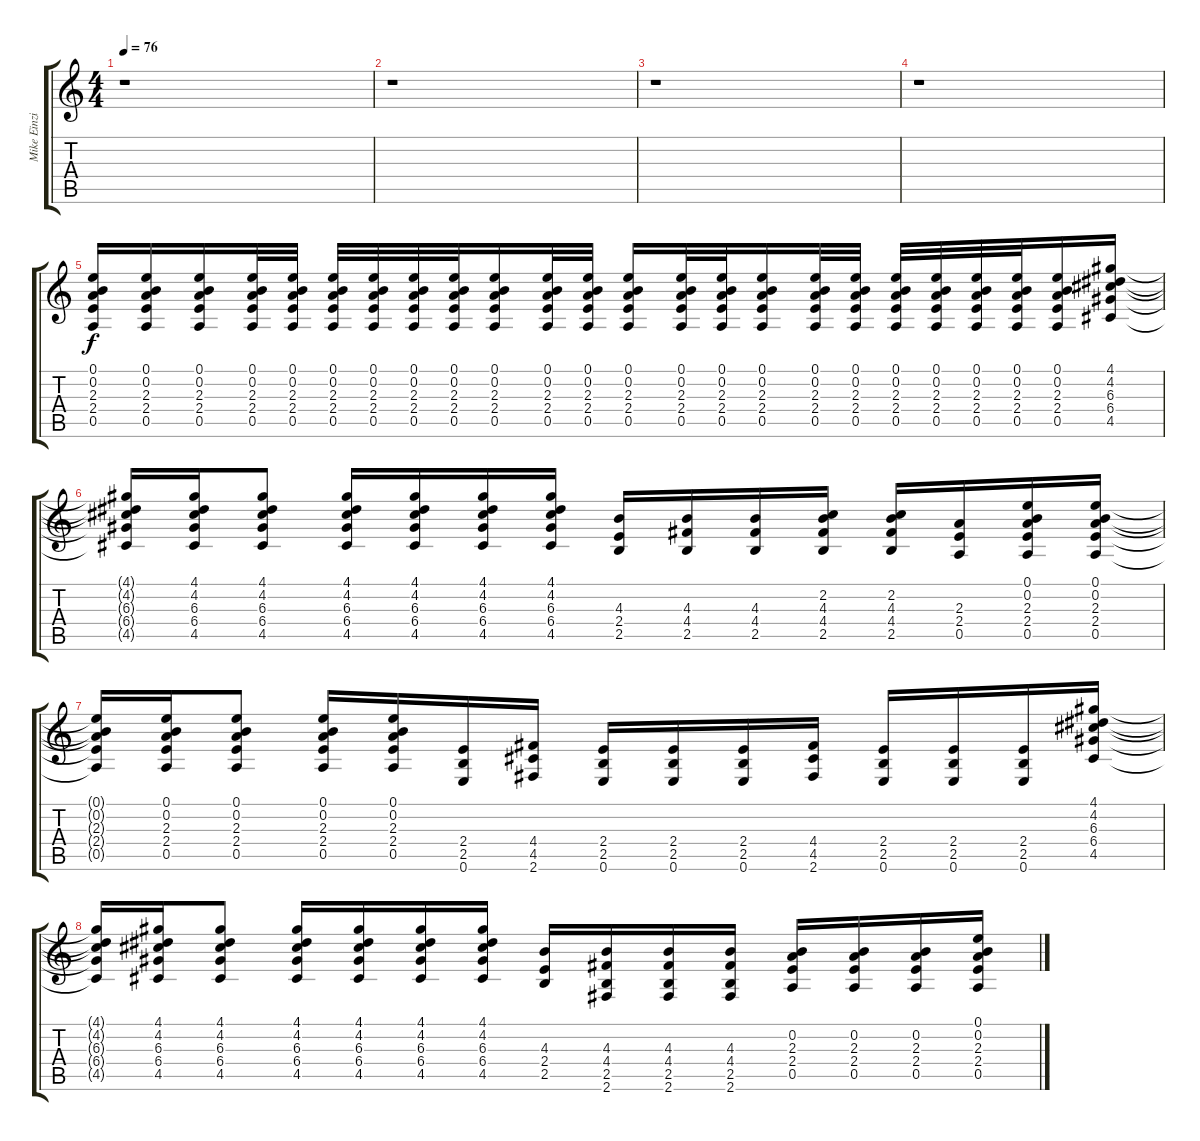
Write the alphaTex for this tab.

\track ("Mike Einziger Metal Disto" "Mike Einzi") {instrument distortionguitar}
\staff {score tabs}
\tuning (E4 B3 G3 D3 A2 E2) {hide}
\ts (4 4)
\tempo 76
\clef g2
\ks c
r.1{dy f} |
r.1 |
r.1 |
r.1 |
(0.1 0.2 2.3 2.4 0.5).16 (0.1 0.2 2.3 2.4 0.5).16 (0.1 0.2 2.3 2.4 0.5).16 (0.1 0.2 2.3 2.4 0.5).32 (0.1 0.2 2.3 2.4 0.5).32 (0.1 0.2 2.3 2.4 0.5).32 (0.1 0.2 2.3 2.4 0.5).32 (0.1 0.2 2.3 2.4 0.5).32 (0.1 0.2 2.3 2.4 0.5).32 (0.1 0.2 2.3 2.4 0.5).16 (0.1 0.2 2.3 2.4 0.5).32 (0.1 0.2 2.3 2.4 0.5).32 (0.1 0.2 2.3 2.4 0.5).16 (0.1 0.2 2.3 2.4 0.5).32 (0.1 0.2 2.3 2.4 0.5).32 (0.1 0.2 2.3 2.4 0.5).16 (0.1 0.2 2.3 2.4 0.5).32 (0.1 0.2 2.3 2.4 0.5).32 (0.1 0.2 2.3 2.4 0.5).32 (0.1 0.2 2.3 2.4 0.5).32 (0.1 0.2 2.3 2.4 0.5).32 (0.1 0.2 2.3 2.4 0.5).32 (0.1 0.2 2.3 2.4 0.5).16 (4.1 4.2 6.3 6.4 4.5).16 |
(4.1{t} 4.2{t} 6.3{t} 6.4{t} 4.5{t}).16 (4.1 4.2 6.3 6.4 4.5).16 (4.1 4.2 6.3 6.4 4.5).8 (4.1 4.2 6.3 6.4 4.5).16 (4.1 4.2 6.3 6.4 4.5).16 (4.1 4.2 6.3 6.4 4.5).16 (4.1 4.2 6.3 6.4 4.5).16 (4.3 2.4 2.5).16 (4.3 4.4 2.5).16 (4.3 4.4 2.5).16 (2.2 4.3 4.4 2.5).16 (2.2 4.3 4.4 2.5).16 (2.3 2.4 0.5).16 (0.1 0.2 2.3 2.4 0.5).16 (0.1 0.2 2.3 2.4 0.5).16 |
(0.1{t} 0.2{t} 2.3{t} 2.4{t} 0.5{t}).16 (0.1 0.2 2.3 2.4 0.5).16 (0.1 0.2 2.3 2.4 0.5).8 (0.1 0.2 2.3 2.4 0.5).16 (0.1 0.2 2.3 2.4 0.5).16 (2.4 2.5 0.6).16 (4.4 4.5 2.6).16 (2.4 2.5 0.6).16 (2.4 2.5 0.6).16 (2.4 2.5 0.6).16 (4.4 4.5 2.6).16 (2.4 2.5 0.6).16 (2.4 2.5 0.6).16 (2.4 2.5 0.6).16 (4.1 4.2 6.3 6.4 4.5).16 |
(4.1{t} 4.2{t} 6.3{t} 6.4{t} 4.5{t}).16 (4.1 4.2 6.3 6.4 4.5).16 (4.1 4.2 6.3 6.4 4.5).8 (4.1 4.2 6.3 6.4 4.5).16 (4.1 4.2 6.3 6.4 4.5).16 (4.1 4.2 6.3 6.4 4.5).16 (4.1 4.2 6.3 6.4 4.5).16 (4.3 2.4 2.5).16 (4.3 4.4 2.5 2.6).16 (4.3 4.4 2.5 2.6).16 (4.3 4.4 2.5 2.6).16 (0.2 2.3 2.4 0.5).16 (0.2 2.3 2.4 0.5).16 (0.2 2.3 2.4 0.5).16 (0.1 0.2 2.3 2.4 0.5).16
